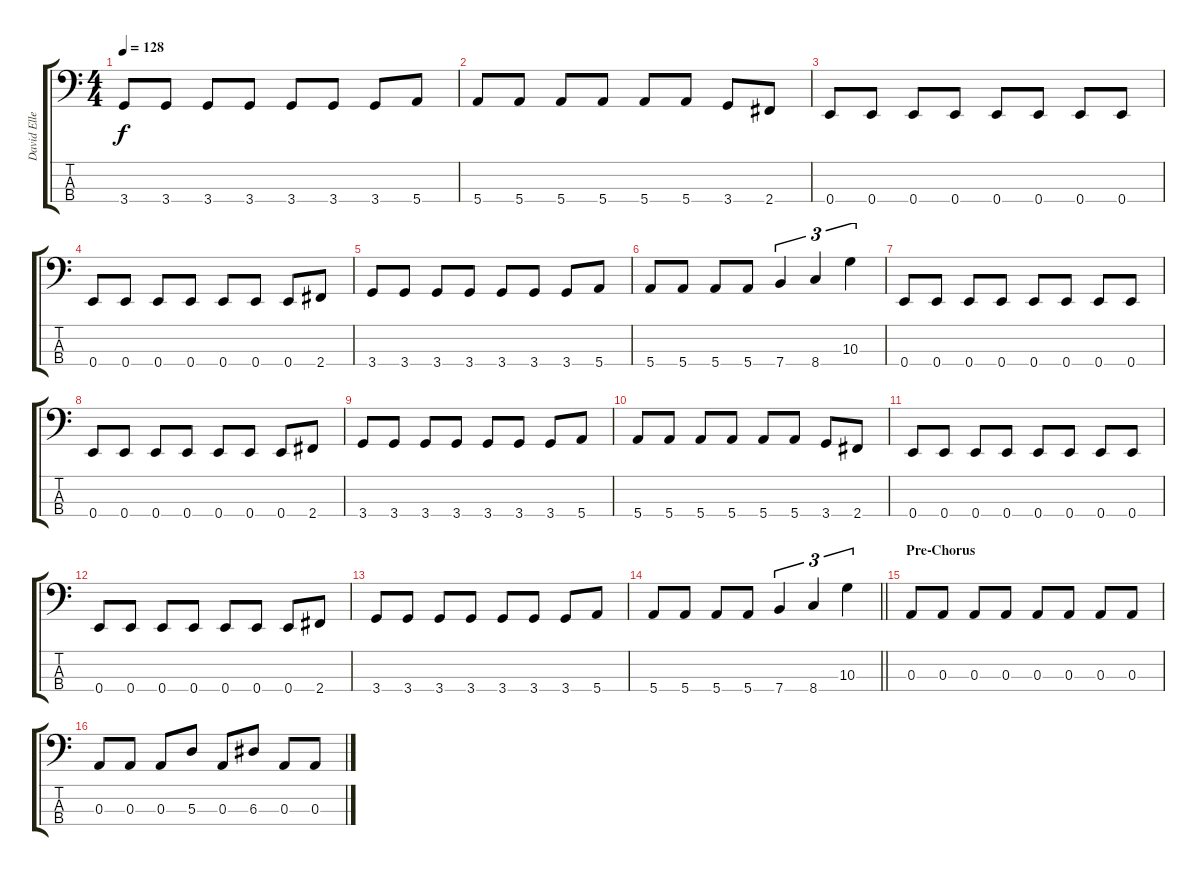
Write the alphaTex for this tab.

\track ("David Ellefson" "David Elle") {instrument electricbasspick}
\staff {score tabs}
\tuning (G2 D2 A1 E1) {hide}
\ts (4 4)
\tempo 128
\clef f4
\ks c
3.4.8{dy f} 3.4.8 3.4.8 3.4.8 3.4.8 3.4.8 3.4.8 5.4.8 |
5.4.8 5.4.8 5.4.8 5.4.8 5.4.8 5.4.8 3.4.8 2.4.8 |
0.4.8 0.4.8 0.4.8 0.4.8 0.4.8 0.4.8 0.4.8 0.4.8 |
0.4.8 0.4.8 0.4.8 0.4.8 0.4.8 0.4.8 0.4.8 2.4.8 |
3.4.8 3.4.8 3.4.8 3.4.8 3.4.8 3.4.8 3.4.8 5.4.8 |
5.4.8 5.4.8 5.4.8 5.4.8 7.4.4{tu (3 2)} 8.4.4{tu (3 2)} 10.3.4{tu (3 2)} |
0.4.8 0.4.8 0.4.8 0.4.8 0.4.8 0.4.8 0.4.8 0.4.8 |
0.4.8 0.4.8 0.4.8 0.4.8 0.4.8 0.4.8 0.4.8 2.4.8 |
3.4.8 3.4.8 3.4.8 3.4.8 3.4.8 3.4.8 3.4.8 5.4.8 |
5.4.8 5.4.8 5.4.8 5.4.8 5.4.8 5.4.8 3.4.8 2.4.8 |
0.4.8 0.4.8 0.4.8 0.4.8 0.4.8 0.4.8 0.4.8 0.4.8 |
0.4.8 0.4.8 0.4.8 0.4.8 0.4.8 0.4.8 0.4.8 2.4.8 |
3.4.8 3.4.8 3.4.8 3.4.8 3.4.8 3.4.8 3.4.8 5.4.8 |
\barLineRight lightlight
5.4.8 5.4.8 5.4.8 5.4.8 7.4.4{tu (3 2)} 8.4.4{tu (3 2)} 10.3.4{tu (3 2)} |
\section ("" "Pre-Chorus")
0.3.8 0.3.8 0.3.8 0.3.8 0.3.8 0.3.8 0.3.8 0.3.8 |
0.3.8 0.3.8 0.3.8 5.3.8 0.3.8 6.3.8 0.3.8 0.3{sl}.8
